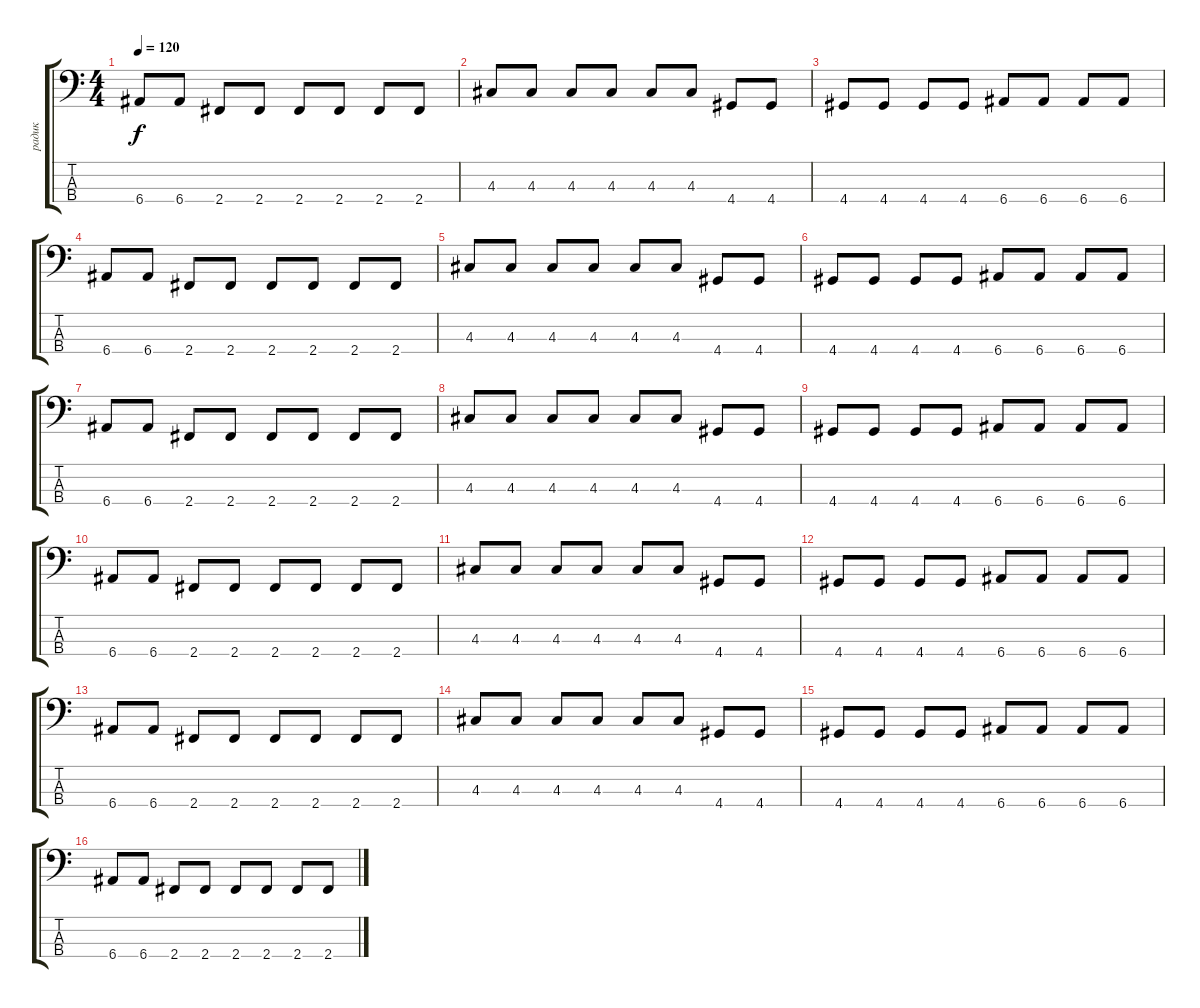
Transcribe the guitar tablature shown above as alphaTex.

\track ("радик" "радик") {instrument electricbassfinger}
\staff {score tabs}
\tuning (G2 D2 A1 E1) {hide}
\ts (4 4)
\tempo 120
\clef f4
\ks c
6.4.8{dy f} 6.4.8 2.4.8 2.4.8 2.4.8 2.4.8 2.4.8 2.4.8 |
4.3.8 4.3.8 4.3.8 4.3.8 4.3.8 4.3.8 4.4.8 4.4.8 |
4.4.8 4.4.8 4.4.8 4.4.8 6.4.8 6.4.8 6.4.8 6.4.8 |
6.4.8 6.4.8 2.4.8 2.4.8 2.4.8 2.4.8 2.4.8 2.4.8 |
4.3.8 4.3.8 4.3.8 4.3.8 4.3.8 4.3.8 4.4.8 4.4.8 |
4.4.8 4.4.8 4.4.8 4.4.8 6.4.8 6.4.8 6.4.8 6.4.8 |
6.4.8 6.4.8 2.4.8 2.4.8 2.4.8 2.4.8 2.4.8 2.4.8 |
4.3.8 4.3.8 4.3.8 4.3.8 4.3.8 4.3.8 4.4.8 4.4.8 |
4.4.8 4.4.8 4.4.8 4.4.8 6.4.8 6.4.8 6.4.8 6.4.8 |
6.4.8 6.4.8 2.4.8 2.4.8 2.4.8 2.4.8 2.4.8 2.4.8 |
4.3.8 4.3.8 4.3.8 4.3.8 4.3.8 4.3.8 4.4.8 4.4.8 |
4.4.8 4.4.8 4.4.8 4.4.8 6.4.8 6.4.8 6.4.8 6.4.8 |
6.4.8 6.4.8 2.4.8 2.4.8 2.4.8 2.4.8 2.4.8 2.4.8 |
4.3.8 4.3.8 4.3.8 4.3.8 4.3.8 4.3.8 4.4.8 4.4.8 |
4.4.8 4.4.8 4.4.8 4.4.8 6.4.8 6.4.8 6.4.8 6.4.8 |
6.4.8 6.4.8 2.4.8 2.4.8 2.4.8 2.4.8 2.4.8 2.4.8
